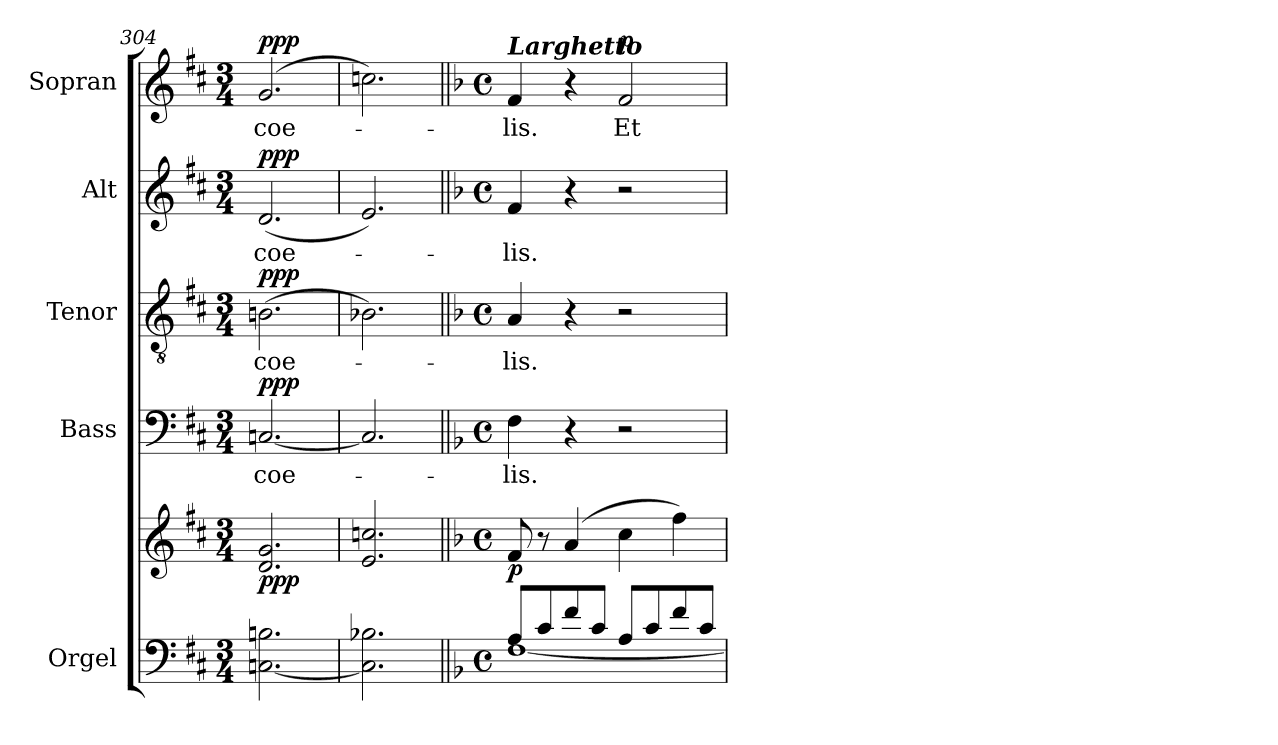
**kern	**kern	**dynam	**kern	**text	**dynam	**kern	**text	**dynam	**kern	**text	**dynam	**kern	**text	**dynam
*part5	*part5	*part5	*part4	*part4	*part4	*part3	*part3	*part3	*part2	*part2	*part2	*part1	*part1	*part1
*staff6	*staff5	*staff5/6	*staff4	*staff4	*staff4	*staff3	*staff3	*staff3	*staff2	*staff2	*staff2	*staff1	*staff1	*staff1
*I"Orgel	*	*	*I"Bass	*	*	*I"Tenor	*	*	*I"Alt	*	*	*I"Sopran	*	*
*I'Org.	*	*	*I'B	*	*	*I'T	*	*	*I'A	*	*	*I'S	*	*
*clefF4	*clefG2	*	*clefF4	*	*	*clefGv2	*	*	*clefG2	*	*	*clefG2	*	*
*k[f#c#]	*k[f#c#]	*	*k[f#c#]	*	*	*k[f#c#]	*	*	*k[f#c#]	*	*	*k[f#c#]	*	*
*D:	*D:	*	*D:	*	*	*D:	*	*	*D:	*	*	*D:	*	*
*M3/4	*M3/4	*	*M3/4	*	*	*M3/4	*	*	*M3/4	*	*	*M3/4	*	*
=304	=304	=304	=304	=304	=304	=304	=304	=304	=304	=304	=304	=304	=304	=304
!	!	!LO:DY:b	!	!LO:LY:b	!LO:DY:a	!	!LO:LY:b	!LO:DY:a	!	!LO:LY:b	!LO:DY:a	!	!LO:LY:b	!LO:DY:a
[2.Cn\ 2.Bn\	2.d/ 2.g/	ppp	[2.Cn/	coe-	ppp	(>2.Bn\	coe-	ppp	(<2.d/	coe-	ppp	(2.g/	coe-	ppp
=305	=305	=305	=305	=305	=305	=305	=305	=305	=305	=305	=305	=305	=305	=305
2.C\] 2.B-X\	2.e/ 2.ccn/	.	2.C/]	.	.	2.B-X\)	.	.	2.e/)	.	.	2.ccn\)	.	.
!!LO:LB:g=z
=306||	=306||	=306||	=306||	=306||	=306||	=306||	=306||	=306||	=306||	=306||	=306||	=306||	=306||	=306||
*k[b-]	*k[b-]	*	*k[b-]	*	*	*k[b-]	*	*	*k[b-]	*	*	*k[b-]	*	*
*F:	*F:	*	*F:	*	*	*F:	*	*	*F:	*	*	*F:	*	*
*M4/4	*M4/4	*	*M4/4	*	*	*M4/4	*	*	*M4/4	*	*	*M4/4	*	*
*met(c)	*met(c)	*	*met(c)	*	*	*met(c)	*	*	*met(c)	*	*	*met(c)	*	*
*^	*	*	*	*	*	*	*	*	*	*	*	*	*	*
!	!	!	!	!	!	!	!	!	!	!	!	!	!LO:TX:a:Bi:t=Larghetto	!	!
!	!	!	!LO:DY:b	!	!LO:LY:b	!	!	!LO:LY:b	!	!	!LO:LY:b	!	!	!LO:LY:b	!
8A/L	[<1F	8f/	p	4F\	-lis.	.	4A/	-lis.	.	4f/	-lis.	.	4f/	-lis.	.
8c/	.	8r	.	.	.	.	.	.	.	.	.	.	.	.	.
8f/	.	(4a/	.	4r	.	.	4r	.	.	4r	.	.	4r	.	.
8c/J	.	.	.	.	.	.	.	.	.	.	.	.	.	.	.
!	!	!	!	!	!	!	!	!	!	!	!	!	!	!LO:LY:b	!LO:DY:a
8A/L	.	4cc\	.	2r	.	.	2r	.	.	2r	.	.	2f/	Et	p
8c/	.	.	.	.	.	.	.	.	.	.	.	.	.	.	.
8f/	.	4ff\)	.	.	.	.	.	.	.	.	.	.	.	.	.
8c/J	.	.	.	.	.	.	.	.	.	.	.	.	.	.	.
*v	*v	*	*	*	*	*	*	*	*	*	*	*	*	*	*
=	=	=	=	=	=	=	=	=	=	=	=	=	=	=
*-	*-	*-	*-	*-	*-	*-	*-	*-	*-	*-	*-	*-	*-	*-
